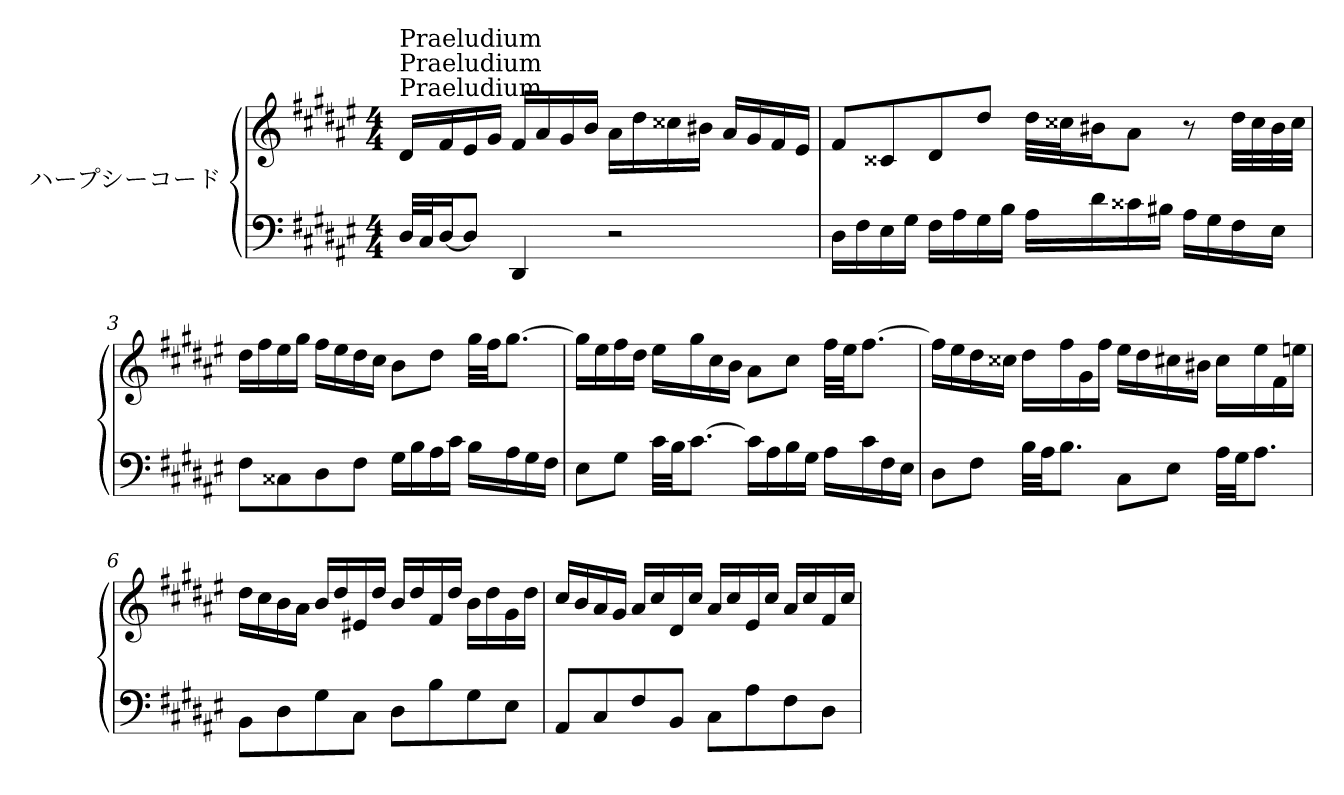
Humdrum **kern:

**kern	**kern
*part1	*part1
*staff2	*staff1
*I"ハープシーコード	*
*clefF4	*clefG2
*k[f#c#g#d#a#e#]	*k[f#c#g#d#a#e#]
*M4/4	*M4/4
*MM96	*MM96
=1	=1
!	!LO:TX:a:t=Praeludium
!	!LO:TX:a:t=Praeludium
!	!LO:TX:a:t=Praeludium
32D#/LLL	16d#/LL
32C#/J	.
[16D#/J	16f#/
8D#/J]	16e#/
.	16g#/JJ
4DD#/	16f#/LL
.	16a#/
.	16g#/
.	16b/JJ
2r	16a#\LL
.	16dd#\
.	16cc##X\
.	16b#X\JJ
.	16a#/LL
.	16g#/
.	16f#/
.	16e#/JJ
=2	=2
16D#\LL	8f#/L
16F#\	.
16E#\	8c##X/
16G#\JJ	.
16F#\LL	8d#/
16A#\	.
16G#\	8dd#/J
16B\JJ	.
16A#\LL	32dd#\LLL
.	32cc##X\J
16d#\	16b#X\J
16c##X\	8a#\J
16B#X\JJ	.
16A#\LL	8r
16G#\	.
16F#\	32dd#\LLL
.	32cc##\
16E#\JJ	32b#\
.	32cc##\JJJ
!!LO:LB:g=z
=3	=3
8F#\L	16dd#\LL
.	16ff#\
8C##X\	16ee#\
.	16gg#\JJ
8D#\	16ff#\LL
.	16ee#\
8F#\J	16dd#\
.	16cc#\JJ
16G#\LL	8b\L
16B\	.
16A#\	8dd#\J
16c#\JJ	.
16B\LL	32gg#\LLL
.	32ff#\JJ
16A#\	[8.gg#\J
16G#\	.
16F#\JJ	.
=4	=4
8E#\L	16gg#\LL]
.	16ee#\
8G#\J	16ff#\
.	16dd#\JJ
32c#\LLL	16ee#\LL
32B\JJ	.
[8.c#\J	16gg#\
.	16cc#\
.	16b\JJ
16c#\LL]	8a#\L
16A#\	.
16B\	8cc#\J
16G#\JJ	.
16A#\LL	32ff#\LLL
.	32ee#\JJ
16c#\	[8.ff#\J
16F#\	.
16E#\JJ	.
!!LO:LB:g=z
=5	=5
8D#\L	16ff#\LL]
.	16ee#\
8F#\J	16dd#\
.	16cc##X\JJ
32B\LLL	16dd#\LL
32A#\JJ	.
8.B\J	16ff#\
.	16g#\
.	16ff#\JJ
8C#\L	16ee#\LL
.	16dd#\
8E#\J	16cc#X\
.	16b#X\JJ
32A#\LLL	16cc#\LL
32G#\JJ	.
8.A#\J	16ee#\
.	16f#\
.	16een\JJ
=6	=6
8BB\L	16dd#\LL
.	16cc#\
8D#\	16b\
.	16a#\JJ
8G#\	16b/LL
.	16dd#/
8C#\J	16e#X/
.	16dd#/JJ
8D#\L	16b/LL
.	16dd#/
8B\	16f#/
.	16dd#/JJ
8G#\	16b\LL
.	16dd#\
8E#\J	16g#\
.	16dd#\JJ
!!LO:LB:g=z
=7	=7
8AA#/L	16cc#/LL
.	16b/
8C#/	16a#/
.	16g#/JJ
8F#/	16a#/LL
.	16cc#/
8BB/J	16d#/
.	16cc#/JJ
8C#\L	16a#/LL
.	16cc#/
8A#\	16e#/
.	16cc#/JJ
8F#\	16a#/LL
.	16cc#/
8D#\J	16f#/
.	16cc#/JJ
=	=
*-	*-
